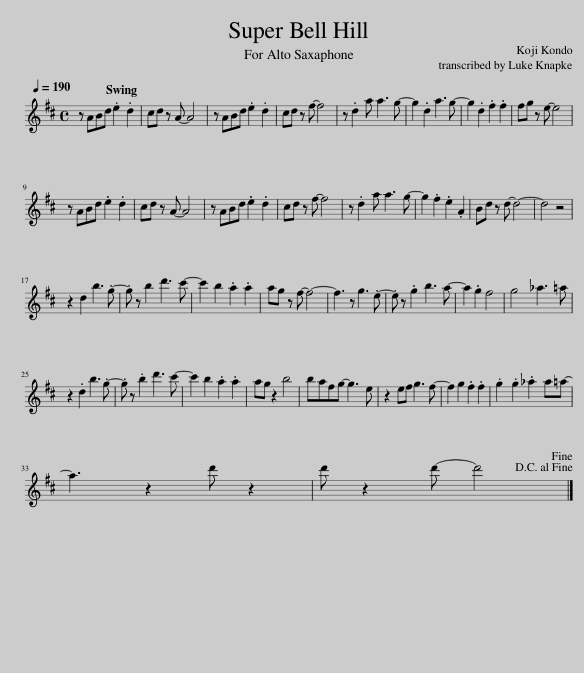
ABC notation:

X:1
L:1/8
Q:1/4=190
M:4/4
I:linebreak $
K:none
V:1 treble transpose=-9
V:1
[K:D] z ABd .e2 .d2 | cd z A- A4 | z ABd .e2 .d2 | cd z f- f4 | z .d2 a a3 g- | %5
 g2 .d2 a3 g- | g2 .d2 .f2 .f2 | fg z e- e4 |$ z ABd .e2 .d2 | cd z A- A4 | %10
 z ABd .e2 .d2 | cd z f- f4 | z .d2 a a3 g- | g2 .f2 .e2 .A2 | Bd z d- d4- | %15
 d4 z4 |$ z2 d2 b3 .g- | .g z b2 d'3 c'- | c'2 b2 .a2 .a2 | ag z f- f4- | %20
 f3 z g3 .e- | .e z .g2 b3 a- | a2 .g2 f4 | g4 _a3 =a |$ z2 .d2 b3 .g- | %25
 .g z .b2 d'3 c'- | c'2 b2 .a2 .a2 | ag z2 b4 | bafg- g3 e | z2 ef g3 f- | %30
 f2 g2 .f2 .f2 | .g2 .g2 ._a2 a=a- |$ a3 z2 d' z2 | d' z2 d'- d'4!D.C.!!fine! |] %34
